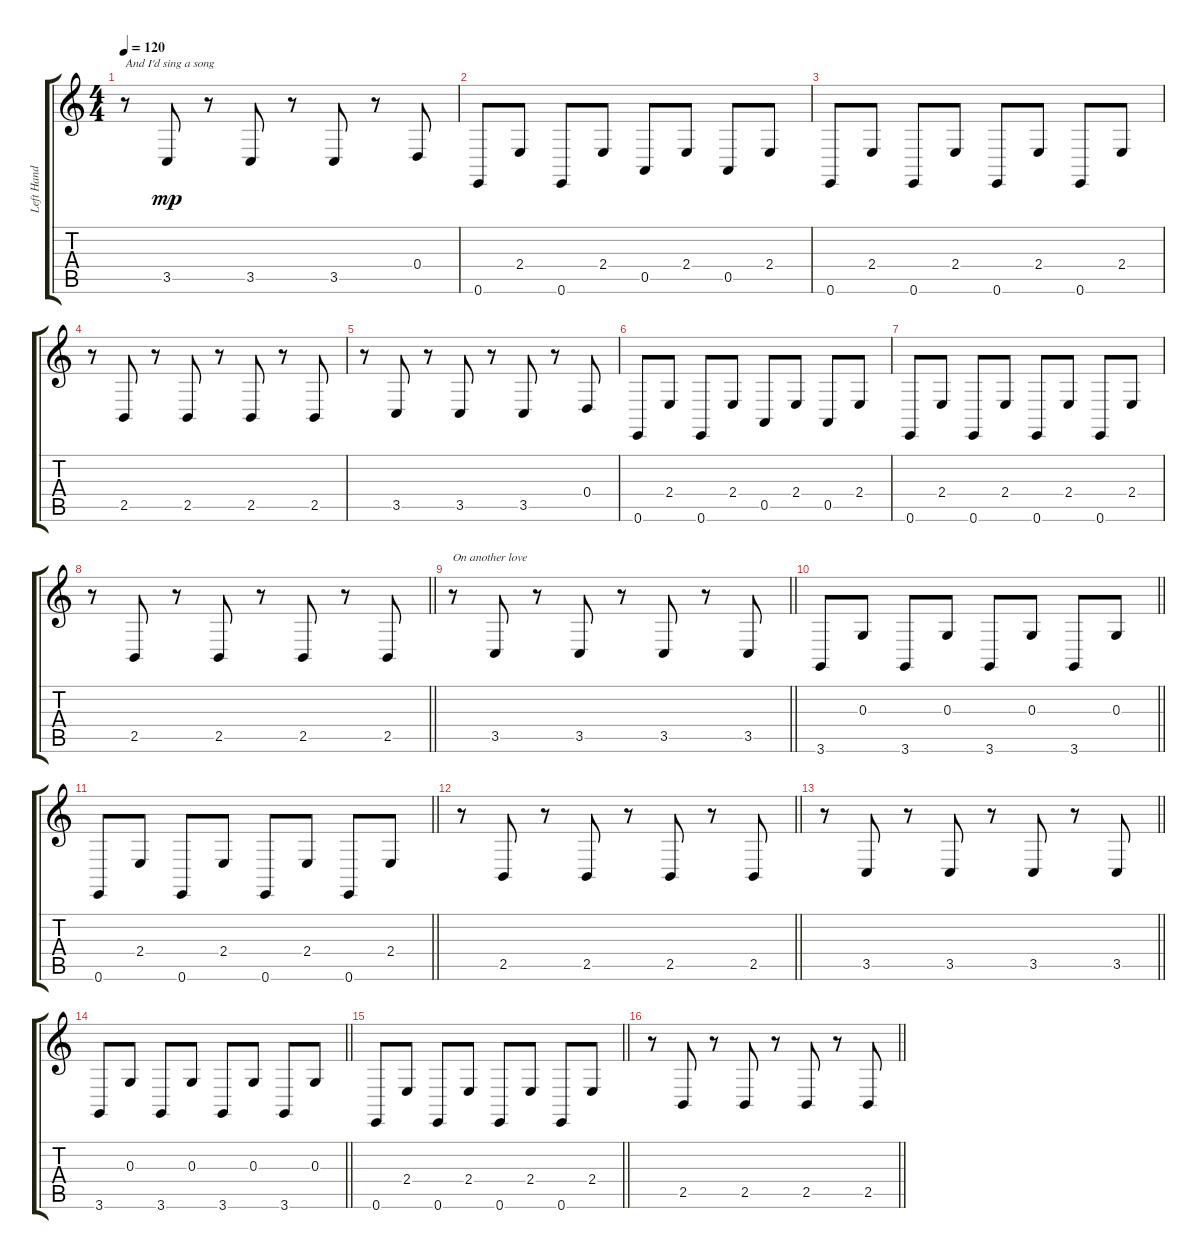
\track ("Left Hand" "Left Hand") {instrument acousticgrandpiano}
\staff {score tabs}
\tuning (E4 B3 G3 D3 A2 E2) {hide}
\ts (4 4)
\section ("" "")
\tempo 120
\clef g2
\ks c
r.8{txt "And I'd sing a song" dy mp} 3.5.8 r.8 3.5.8 r.8 3.5.8 r.8 0.4.8 |
0.6.8 2.4.8 0.6.8 2.4.8 0.5.8 2.4.8 0.5.8 2.4.8 |
0.6.8 2.4.8 0.6.8 2.4.8 0.6.8 2.4.8 0.6.8 2.4.8 |
r.8 2.5.8 r.8 2.5.8 r.8 2.5.8 r.8 2.5.8 |
r.8 3.5.8 r.8 3.5.8 r.8 3.5.8 r.8 0.4.8 |
0.6.8 2.4.8 0.6.8 2.4.8 0.5.8 2.4.8 0.5.8 2.4.8 |
0.6.8 2.4.8 0.6.8 2.4.8 0.6.8 2.4.8 0.6.8 2.4.8 |
\barLineRight lightlight
r.8 2.5.8 r.8 2.5.8 r.8 2.5.8 r.8 2.5.8 |
\section ("" "")
\barLineRight lightlight
r.8{txt "On another love"} 3.5.8 r.8 3.5.8 r.8 3.5.8 r.8 3.5.8 |
\barLineRight lightlight
3.6.8 0.3.8 3.6.8 0.3.8 3.6.8 0.3.8 3.6.8 0.3.8 |
\barLineRight lightlight
0.6.8 2.4.8 0.6.8 2.4.8 0.6.8 2.4.8 0.6.8 2.4.8 |
\barLineRight lightlight
r.8 2.5.8 r.8 2.5.8 r.8 2.5.8 r.8 2.5.8 |
\barLineRight lightlight
r.8 3.5.8 r.8 3.5.8 r.8 3.5.8 r.8 3.5.8 |
\barLineRight lightlight
3.6.8 0.3.8 3.6.8 0.3.8 3.6.8 0.3.8 3.6.8 0.3.8 |
\barLineRight lightlight
0.6.8 2.4.8 0.6.8 2.4.8 0.6.8 2.4.8 0.6.8 2.4.8 |
\barLineRight lightlight
r.8 2.5.8 r.8 2.5.8 r.8 2.5.8 r.8 2.5.8
